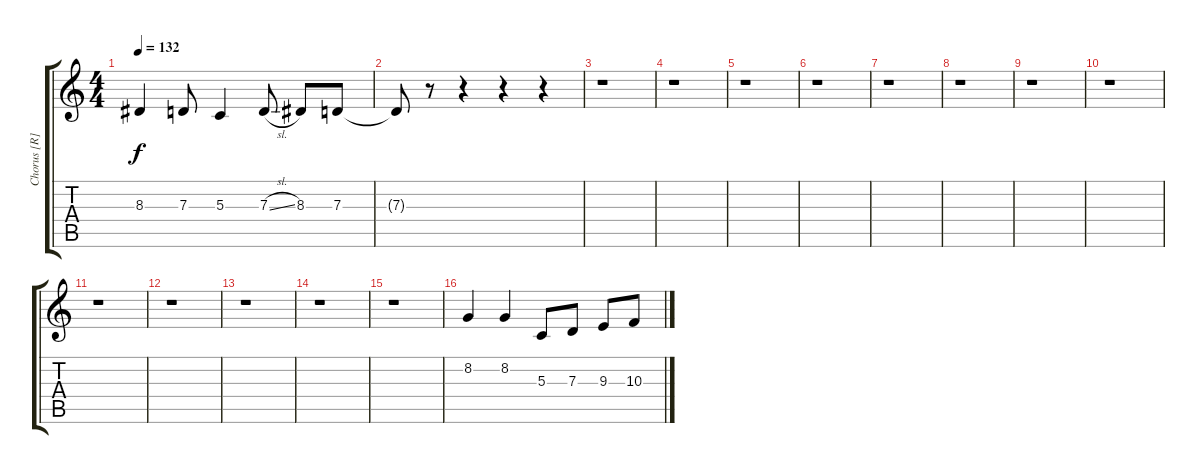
\track ("Chorus [R]" "Chorus [R]") {instrument viola}
\staff {score tabs}
\tuning (E4 B3 G3 D3 A2 E2) {hide}
\ts (4 4)
\tempo 132
\clef g2
\ks c
8.3.4{dy f} 7.3.8 5.3.4 7.3{sl}.8 8.3.8 7.3.8 |
7.3{t}.8 r.8 r.4 r.4 r.4 |
r.1 |
r.1 |
r.1 |
r.1 |
r.1 |
r.1 |
r.1 |
r.1 |
r.1 |
r.1 |
r.1 |
r.1 |
r.1 |
8.2.4 8.2.4 5.3.8 7.3.8 9.3.8 10.3.8
